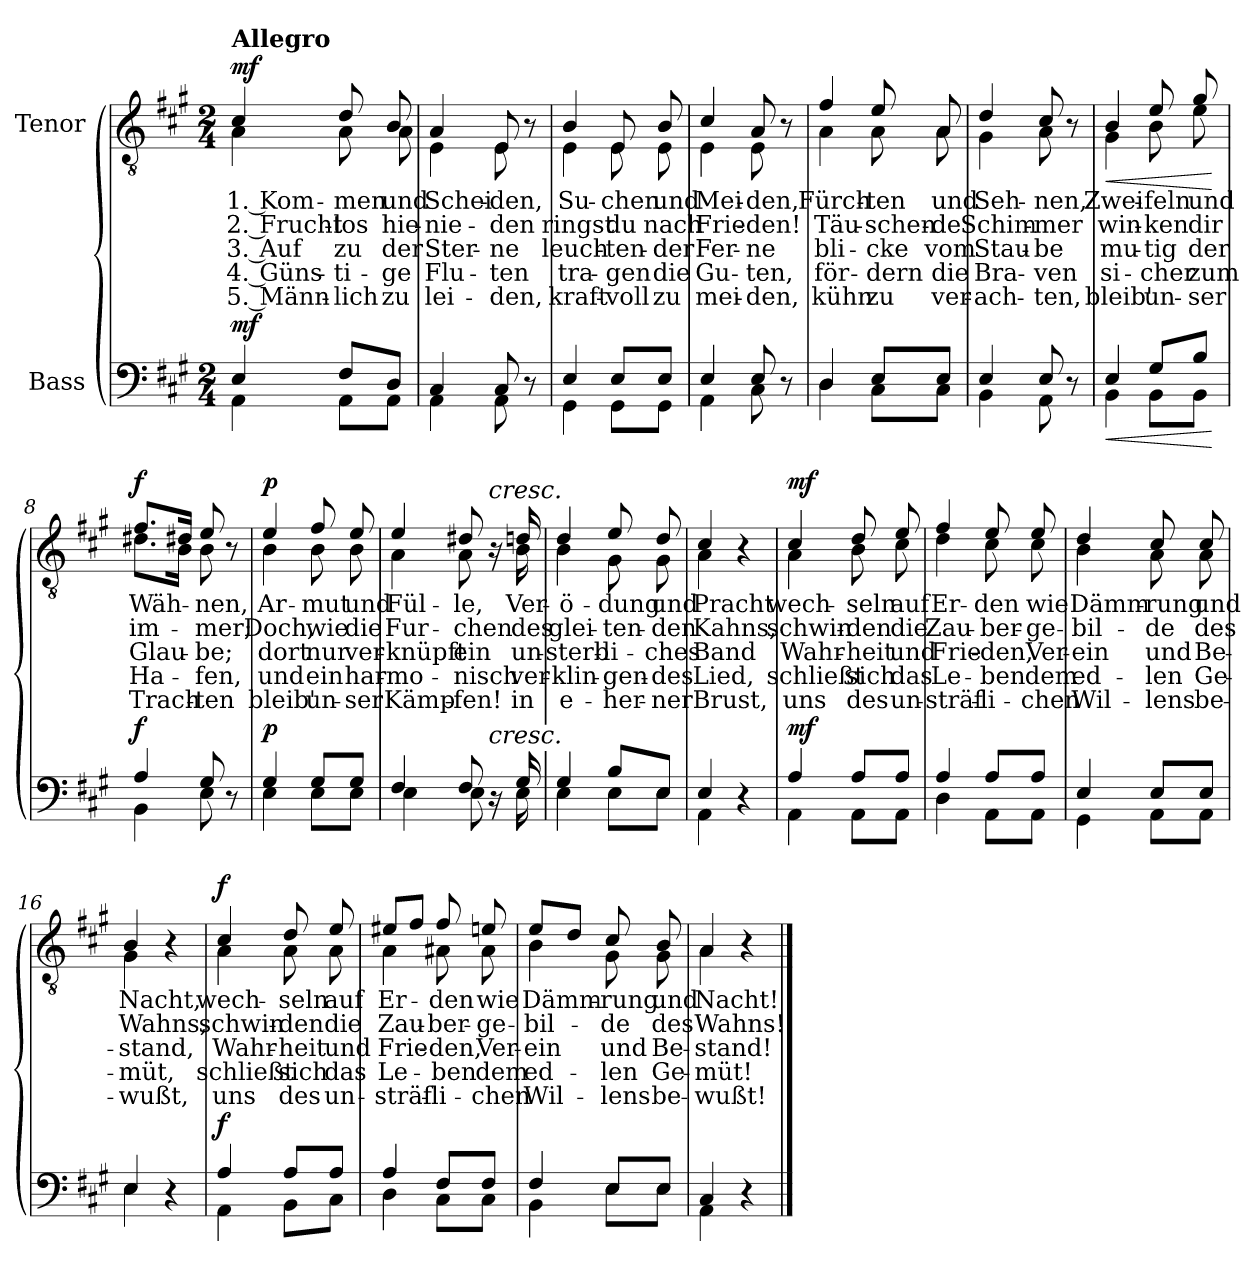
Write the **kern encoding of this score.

**kern	**dynam	**kern	**text	**text	**text	**text	**text	**dynam
*part2	*part2	*part1	*part1	*part1	*part1	*part1	*part1	*part1
*staff2	*staff2	*staff1	*staff1	*staff1	*staff1	*staff1	*staff1	*staff1
*I"Bass	*	*I"Tenor	*	*	*	*	*	*
*clefF4	*	*clefGv2	*	*	*	*	*	*
*k[f#c#g#]	*	*k[f#c#g#]	*	*	*	*	*	*
*M2/4	*	*M2/4	*	*	*	*	*	*
*MM116	*	*MM116	*	*	*	*	*	*
=1	=1	=1	=1	=1	=1	=1	=1	=1
*^	*	*^	*	*	*	*	*	*
!	!	!	!LO:TX:a:B:t=Allegro	!	!	!	!	!	!	!
!	!	!LO:DY:a	!	!	!	!	!	!	!	!LO:DY:a
4E/	4AA\	mf	4c#/	4A\	1. Kom-	2. Frucht-	3. Auf	4. Güns-	5. Männ-	mf
8F#/L	8AA\L	.	8d/	8A\	-men	-los	zu	-ti-	-lich	.
8D/J	8AA\J	.	8B/	8A\	und	hie-	der	-ge	zu	.
=2	=2	=2	=2	=2	=2	=2	=2	=2	=2	=2
4C#/	4AA\	.	4A/	4E\	Schei-	-nie-	Ster-	Flu-	lei-	.
8C#/	8AA\	.	8E/	8E\	-den,	-den	-ne	-ten	-den,	.
8r	8ryy	.	8r	8ryy	.	.	.	.	.	.
=3	=3	=3	=3	=3	=3	=3	=3	=3	=3	=3
4E/	4GG#\	.	4B/	4E\	Su-	ringst	leuch-	tra-	kraft-	.
8E/L	8GG#\L	.	8E/	8E\	-chen	du	-ten-	-gen	-voll	.
8E/J	8GG#\J	.	8B/	8E\	und	nach	-der	die	zu	.
=4	=4	=4	=4	=4	=4	=4	=4	=4	=4	=4
4E/	4AA\	.	4c#/	4E\	Mei-	Frie-	Fer-	Gu-	mei-	.
8E/	8C#\	.	8A/	8E\	-den,	-den!	-ne	-ten,	-den,	.
8r	8ryy	.	8r	8ryy	.	.	.	.	.	.
!!LO:LB:g=z	!!
=5	=5	=5	=5	=5	=5	=5	=5	=5	=5	=5
4D/	4D\	.	4f#/	4A\	Fürch-	Täu-	bli-	för-	kühn	.
8E/L	8C#\L	.	8e/	8A\	-ten	-schen-	-cke	-dern	zu	.
8E/J	8C#\J	.	8A/	8A\	und	-de	vom	die	ver-	.
=6	=6	=6	=6	=6	=6	=6	=6	=6	=6	=6
4E/	4BB\	.	4d/	4G#\	Seh-	Schim-	Stau-	Bra-	-ach-	.
8E/	8AA\	.	8c#/	8A\	-nen,	-mer	-be	-ven	-ten,	.
8r	8ryy	.	8r	8ryy	.	.	.	.	.	.
=7	=7	=7	=7	=7	=7	=7	=7	=7	=7	=7
!	!	!LO:HP:b	!	!	!	!	!	!	!	!LO:HP:b
4E/	4BB\	<	4B/	4G#\	Zwei-	win-	mu-	si-	bleib'	<
8G#/L	8BB\L	.	8e/	8B\	-feln	-ken	-tig	-cher	un-	.
8B/J	8BB\J	.	8g#/	8e\	und	dir	der	zum	-ser	.
*v	*v	*	*	*	*	*	*	*	*	*
*	*	*v	*v	*	*	*	*	*	*
.	[	.	.	.	.	.	.	[
=8	=8	=8	=8	=8	=8	=8	=8	=8
*^	*	*^	*	*	*	*	*	*
!	!	!LO:DY:a	!	!	!	!	!	!	!	!LO:DY:a
4A/	4BB\	f	8.f#/L	8.d#X\L	Wäh-	im-	Glau-	Ha-	Trach-	f
.	.	.	16d#X/Jk	16B\Jk	.	.	.	.	.	.
8G#/	8E\	.	8e/	8B\	-nen,	-mer;	-be;	-fen,	-ten	.
8r	8ryy	.	8r	8ryy	.	.	.	.	.	.
=9	=9	=9	=9	=9	=9	=9	=9	=9	=9	=9
!	!	!LO:DY:a	!	!	!	!	!	!	!	!LO:DY:a
4G#/	4E\	p	4e/	4B\	Ar-	Doch,	dort	und	bleib'	p
8G#/L	8E\L	.	8f#/	8B\	-mut	wie	nur	ein	un-	.
8G#/J	8E\J	.	8e/	8B\	und	die	ver-	har-	-ser	.
!!LO:LB:g=z	!!
=10	=10	=10	=10	=10	=10	=10	=10	=10	=10	=10
4F#/	4E\	.	4e/	4A\	Fül-	Fur-	-knüpft	-mo-	Kämp-	.
8F#/	8E\	.	8d#X/	8A\	-le,	-chen	ein	-nisch	-fen!	.
!	!	!	!LO:TX:a:i:t=cresc.	!	!	!	!	!	!	!
!LO:TX:a:i:t=cresc.	!	!	!	!	!	!	!	!	!	!
16r	16ryy	.	16r	16ryy	.	.	.	.	.	.
16G#/	16E\	.	16dn/	16B\	Ver-	des	un-	ver-	in	.
=11	=11	=11	=11	=11	=11	=11	=11	=11	=11	=11
4G#/	4E\	.	4d/	4B\	-ö-	glei-	-sterb-	-klin-	e-	.
8B/L	8E\L	.	8e/	8G#\	-dung	-ten-	-li-	-gen-	-her-	.
8E/J	8E\J	.	8d/	8G#\	und	-den	-ches	-des	-ner	.
=12	=12	=12	=12	=12	=12	=12	=12	=12	=12	=12
4E/	4AA\	.	4c#/	4A\	Pracht	Kahns,	Band	Lied,	Brust,	.
4r	4ryy	.	4r	4ryy	.	.	.	.	.	.
=13	=13	=13	=13	=13	=13	=13	=13	=13	=13	=13
!	!	!LO:DY:a	!	!	!	!	!	!	!	!LO:DY:a
4A/	4AA\	mf	4c#/	4A\	wech-	schwin-	Wahr-	schließt	uns	mf
8A/L	8AA\L	.	8d/	8B\	-seln	-den	-heit	sich	des	.
8A/J	8AA\J	.	8e/	8c#\	auf	die	und	das	un-	.
=14	=14	=14	=14	=14	=14	=14	=14	=14	=14	=14
4A/	4D\	.	4f#/	4d\	Er-	Zau-	Frie-	Le-	-sträf-	.
8A/L	8AA\L	.	8e/	8c#\	-den	-ber-	-den,	-ben	-li-	.
8A/J	8AA\J	.	8e/	8c#\	wie	-ge-	Ver-	dem	-chen	.
!!LO:LB:g=z	!!
=15	=15	=15	=15	=15	=15	=15	=15	=15	=15	=15
4E/	4GG#\	.	4d/	4B\	Dämm-	-bil-	-ein	ed-	Wil-	.
8E/L	8AA\L	.	8c#/	8A\	-rung	-de	und	-len	-lens	.
8E/J	8AA\J	.	8c#/	8A\	und	des	Be-	Ge-	be-	.
=16	=16	=16	=16	=16	=16	=16	=16	=16	=16	=16
4E/	4E\	.	4B/	4G#\	Nacht,	Wahns,	-stand,	-müt,	-wußt,	.
4r	4ryy	.	4r	4ryy	.	.	.	.	.	.
=17	=17	=17	=17	=17	=17	=17	=17	=17	=17	=17
!	!	!LO:DY:a	!	!	!	!	!	!	!	!LO:DY:a
4A/	4AA\	f	4c#/	4A\	wech-	schwin-	Wahr-	schließt	uns	f
8A/L	8BB\L	.	8d/	8A\	-seln	-den	-heit	sich	des	.
8A/J	8C#\J	.	8e/	8A\	auf	die	und	das	un-	.
=18	=18	=18	=18	=18	=18	=18	=18	=18	=18	=18
4A/	4D\	.	8e#X/L	4A\	Er-	Zau-	Frie-	Le-	-sträf-	.
.	.	.	8f#/J	.	.	.	.	.	.	.
8F#/L	8C#\L	.	8f#/	8A#X\	-den	-ber-	-den,	-ben	-li-	.
8F#/J	8C#\J	.	8en/	8A#\	wie	-ge-	Ver-	dem	-chen	.
=19	=19	=19	=19	=19	=19	=19	=19	=19	=19	=19
4F#/	4BB\	.	8e/L	4B\	Dämm-	-bil-	-ein	ed-	Wil-	.
.	.	.	8d/J	.	.	.	.	.	.	.
8E/L	8E\L	.	8c#/	8G#\	-rung	-de	und	-len	-lens	.
8E/J	8E\J	.	8B/	8G#\	und	des	Be-	Ge-	be-	.
=20	=20	=20	=20	=20	=20	=20	=20	=20	=20	=20
4C#/	4AA\	.	4A/	4A\	Nacht!	Wahns!	-stand!	-müt!	-wußt!	.
4r	4ryy	.	4r	4ryy	.	.	.	.	.	.
*v	*v	*	*	*	*	*	*	*	*	*
*	*	*v	*v	*	*	*	*	*	*
==	==	==	==	==	==	==	==	==
*-	*-	*-	*-	*-	*-	*-	*-	*-
